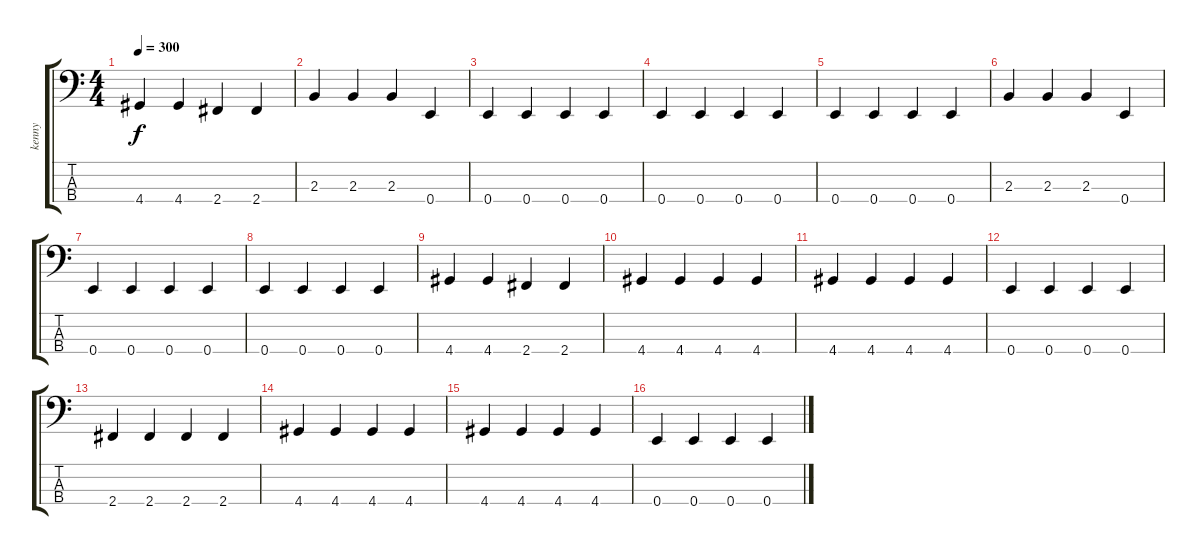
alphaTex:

\track ("kenny" "kenny") {instrument electricbasspick}
\staff {score tabs}
\tuning (G2 D2 A1 E1) {hide}
\ts (4 4)
\tempo 300
\clef f4
\ks c
4.4.4{dy f} 4.4.4 2.4.4 2.4.4 |
2.3.4 2.3.4 2.3.4 0.4.4 |
0.4.4 0.4.4 0.4.4 0.4.4 |
0.4.4 0.4.4 0.4.4 0.4.4 |
0.4.4 0.4.4 0.4.4 0.4.4 |
2.3.4 2.3.4 2.3.4 0.4.4 |
0.4.4 0.4.4 0.4.4 0.4.4 |
0.4.4 0.4.4 0.4.4 0.4.4 |
4.4.4 4.4.4 2.4.4 2.4.4 |
4.4.4 4.4.4 4.4.4 4.4.4 |
4.4.4 4.4.4 4.4.4 4.4.4 |
0.4.4 0.4.4 0.4.4 0.4.4 |
2.4.4 2.4.4 2.4.4 2.4.4 |
4.4.4 4.4.4 4.4.4 4.4.4 |
4.4.4 4.4.4 4.4.4 4.4.4 |
0.4.4 0.4.4 0.4.4 0.4.4
